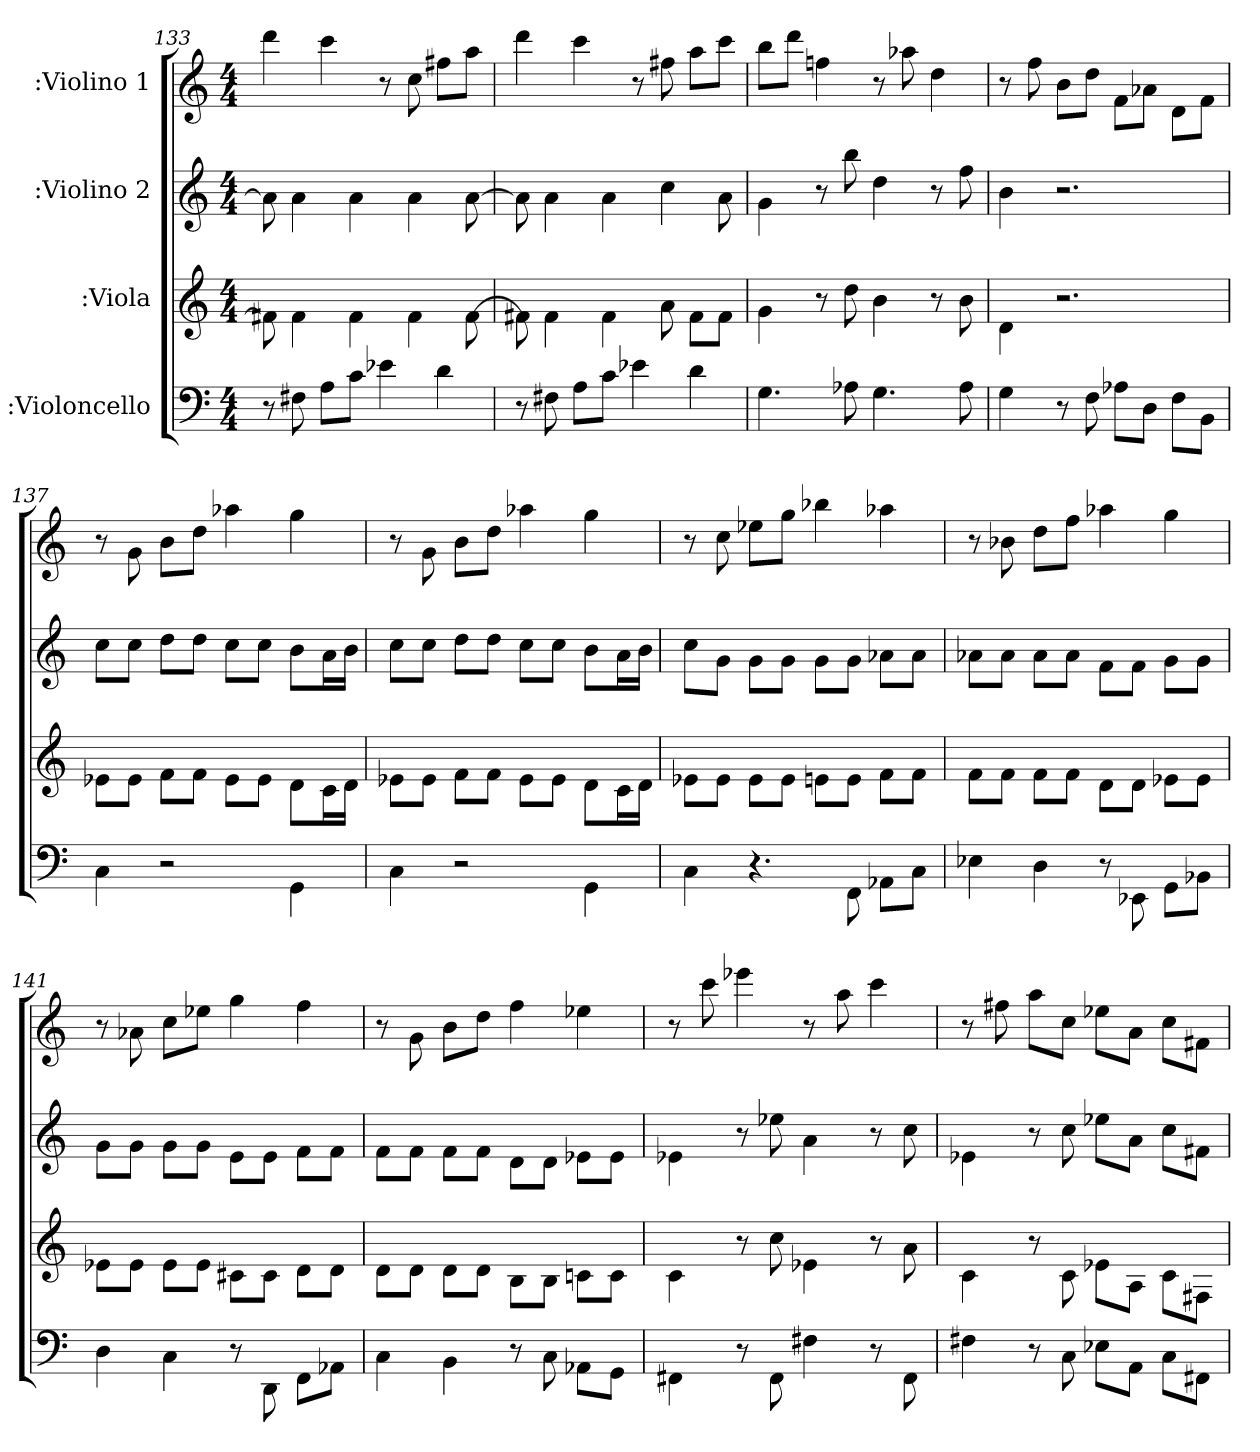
**kern	**kern	**kern	**kern
*part4	*part3	*part2	*part1
*staff4	*staff3	*staff2	*staff1
*I":Violoncello	*I":Viola	*I":Violino 2	*I":Violino 1
*k[]	*k[]	*k[]	*k[]
*C:	*C:	*C:	*C:
*M4/4	*M4/4	*M4/4	*M4/4
=133	=133	=133	=133
8r	8f#X\]	8a\]	4ddd\
8F#X\	4f#\	4a\	.
8A\L	.	.	4ccc\
8c\J	4f#\	4a\	.
4e-X\	.	.	8r
.	4f#\	4a\	8cc\
4d\	.	.	8ff#X\L
.	[8f#\	[8a\	8aa\J
=134	=134	=134	=134
8r	8f#X\]	8a\]	4ddd\
8F#X\	4f#\	4a\	.
8A\L	.	.	4ccc\
8c\J	4f#\	4a\	.
4e-X\	.	.	8r
.	8a\	4cc\	8ff#X\
4d\	8f#\L	.	8aa\L
.	8f#\J	8a\	8ccc\J
=135	=135	=135	=135
4.G\	4g\	4g\	8bb\L
.	.	.	8ddd\J
.	8r	8r	4ffn\
8A-X\	8dd\	8bb\	.
4.G\	4b\	4dd\	8r
.	.	.	8aa-X\
.	8r	8r	4dd\
8A-\	8b\	8ff\	.
=136	=136	=136	=136
4G\	4d\	4b\	8r
.	.	.	8ff\
8r	2.r	2.r	8b\L
8F\	.	.	8dd\J
8A-X\L	.	.	8f\L
8D\J	.	.	8a-X\J
8F\L	.	.	8d\L
8BB\J	.	.	8f\J
=137	=137	=137	=137
4C\	8e-X\L	8cc\L	8r
.	8e-\J	8cc\J	8g\
2r	8f\L	8dd\L	8b\L
.	8f\J	8dd\J	8dd\J
.	8e-\L	8cc\L	4aa-X\
.	8e-\J	8cc\J	.
4GG\	8d\L	8b\L	4gg\
.	16c\L	16a\L	.
.	16d\JJ	16b\JJ	.
=138	=138	=138	=138
4C\	8e-X\L	8cc\L	8r
.	8e-\J	8cc\J	8g\
2r	8f\L	8dd\L	8b\L
.	8f\J	8dd\J	8dd\J
.	8e-\L	8cc\L	4aa-X\
.	8e-\J	8cc\J	.
4GG\	8d\L	8b\L	4gg\
.	16c\L	16a\L	.
.	16d\JJ	16b\JJ	.
=139	=139	=139	=139
4C\	8e-X\L	8cc\L	8r
.	8e-\J	8g\J	8cc\
4.r	8e-\L	8g\L	8ee-X\L
.	8e-\J	8g\J	8gg\J
.	8en\L	8g\L	4bb-X\
8FF\	8e\J	8g\J	.
8AA-X\L	8f\L	8a-X\L	4aa-X\
8C\J	8f\J	8a-\J	.
=140	=140	=140	=140
4E-X\	8f\L	8a-X\L	8r
.	8f\J	8a-\J	8b-X\
4D\	8f\L	8a-\L	8dd\L
.	8f\J	8a-\J	8ff\J
8r	8d\L	8f\L	4aa-X\
8EE-\	8d\J	8f\J	.
8GG\L	8e-X\L	8g\L	4gg\
8BB-X\J	8e-\J	8g\J	.
=141	=141	=141	=141
4D\	8e-X\L	8g\L	8r
.	8e-\J	8g\J	8a-X\
4C\	8e-\L	8g\L	8cc\L
.	8e-\J	8g\J	8ee-X\J
8r	8c#X\L	8e\L	4gg\
8DD\	8c#\J	8e\J	.
8FF\L	8d\L	8f\L	4ff\
8AA-X\J	8d\J	8f\J	.
=142	=142	=142	=142
4C\	8d\L	8f\L	8r
.	8d\J	8f\J	8g\
4BB\	8d\L	8f\L	8b\L
.	8d\J	8f\J	8dd\J
8r	8B\L	8d\L	4ff\
8C\	8B\J	8d\J	.
8AA-X\L	8cn\L	8e-X\L	4ee-X\
8GG\J	8c\J	8e-\J	.
=143	=143	=143	=143
4FF#X\	4c\	4e-X\	8r
.	.	.	8ccc\
8r	8r	8r	4eee-X\
8FF#\	8cc\	8ee-\	.
4F#\	4e-X\	4a\	8r
.	.	.	8aa\
8r	8r	8r	4ccc\
8FF#\	8a\	8cc\	.
=144	=144	=144	=144
4F#X\	4c\	4e-X\	8r
.	.	.	8ff#X\
8r	8r	8r	8aa\L
8C\	8c\	8cc\	8cc\J
8E-X\L	8e-X\L	8ee-\L	8ee-X\L
8AA\J	8A\J	8a\J	8a\J
8C\L	8c\L	8cc\L	8cc\L
8FF#\J	8F#X\J	8f#X\J	8f#\J
=	=	=	=
*-	*-	*-	*-
